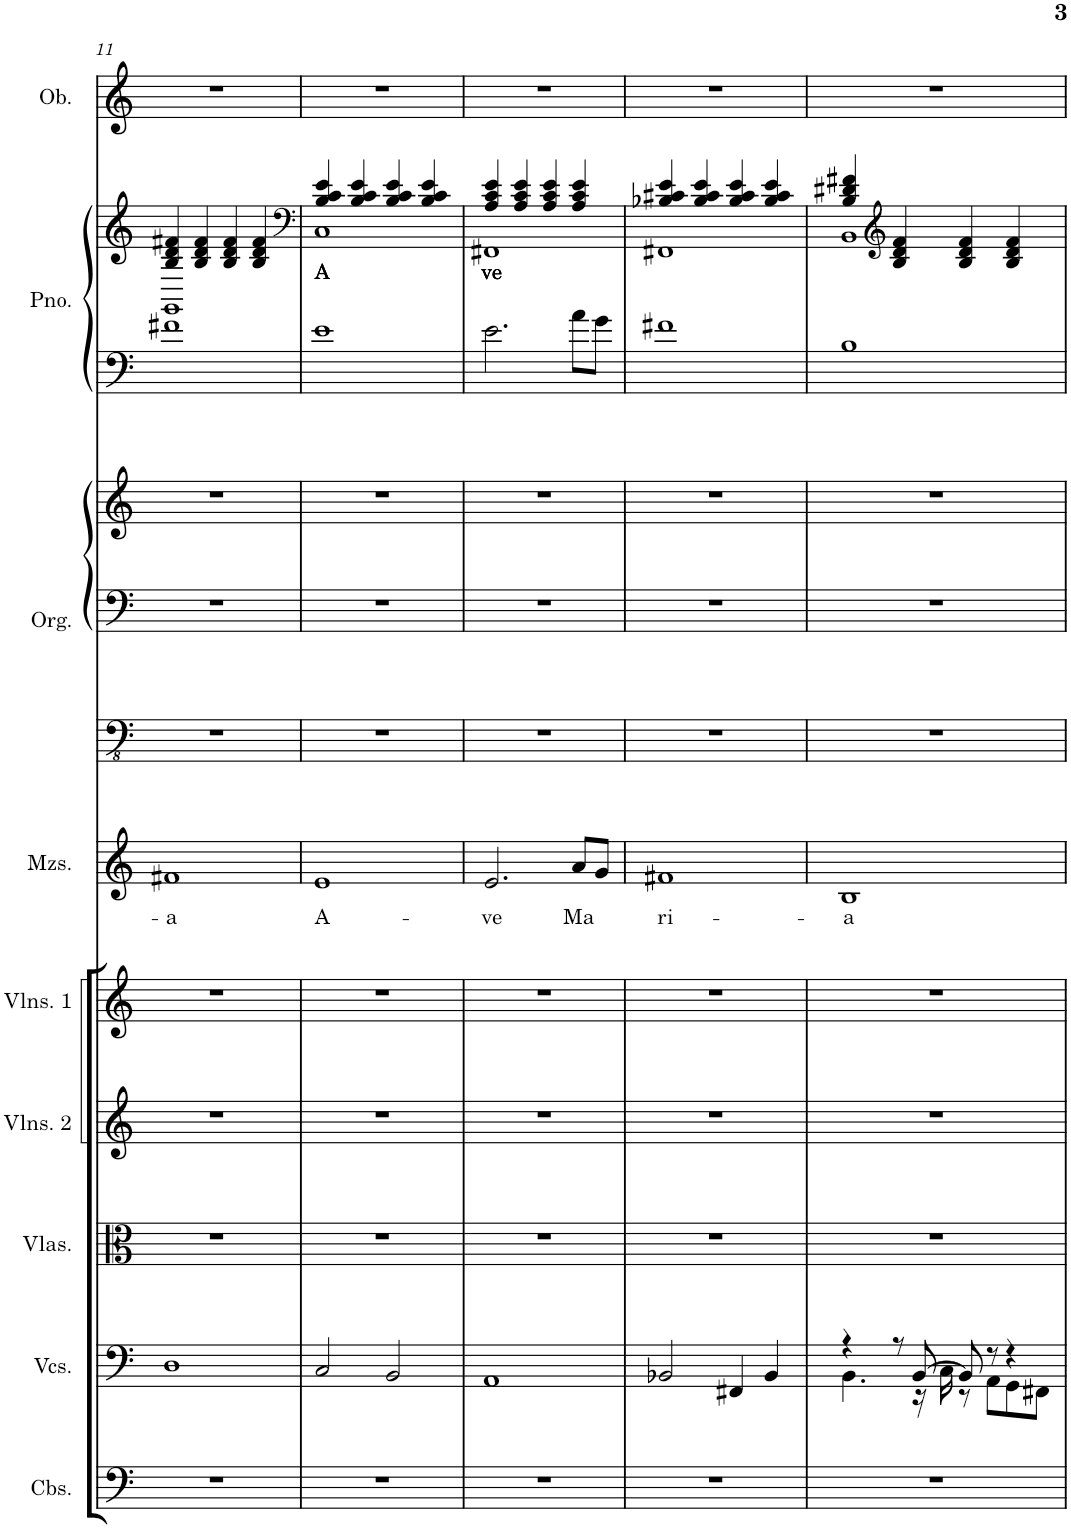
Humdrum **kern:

**kern	**kern	**kern	**kern	**kern	**kern	**text	**kern	**kern	**kern	**kern	**kern	**text	**kern
*part9	*part8	*part7	*part6	*part5	*part4	*part4	*part3	*part3	*part3	*part2	*part2	*part2	*part1
*staff12	*staff11	*staff10	*staff9	*staff8	*staff7	*staff7	*staff6	*staff5	*staff4	*staff3	*staff2	*staff2	*staff1
*I"Contrabasses	*I"Violoncellos	*I"Violas	*I"Violins 2	*I"Violins 1	*I"Mezzo-soprano	*	*I"Pipe Organ	*	*	*I"Piano	*	*	*I"Oboe
*I'Cbs.	*I'Vcs.	*I'Vlas.	*I'Vlns. 2	*I'Vlns. 1	*I'Mzs.	*	*I'Org.	*	*	*I'Pno.	*	*	*I'Ob.
!!LO:PB:g=z
*clefF4	*clefF4	*clefC3	*clefG2	*clefG2	*clefG2	*	*clefFv4	*clefF4	*clefG2	*clefF4	*clefG2	*	*clefG2
*Trd7c12	*	*	*	*	*	*	*	*	*	*	*	*	*
*k[]	*k[]	*k[]	*k[]	*k[]	*k[]	*	*k[]	*k[]	*k[]	*k[]	*k[]	*	*k[]
*M4/4	*M4/4	*M4/4	*M4/4	*M4/4	*M4/4	*	*M4/4	*M4/4	*M4/4	*M4/4	*M4/4	*	*M4/4
=11	=11	=11	=11	=11	=11	=11	=11	=11	=11	=11	=11	=11	=11
!	!	!	!	!	!	!LO:LY:b	!	!	!	!	!	!	!
*	*	*	*	*	*	*	*	*	*	*	*^	*	*
1r	1D	1r	1r	1r	1f#X	-a	1r	1r	1r	1f#X	4B/ 4d/ 4f#X/	1GG	.	1r
.	.	.	.	.	.	.	.	.	.	.	4B/ 4d/ 4f#/	.	.	.
.	.	.	.	.	.	.	.	.	.	.	4B/ 4d/ 4f#/	.	.	.
.	.	.	.	.	.	.	.	.	.	.	4B/ 4d/ 4f#/	.	.	.
=12	=12	=12	=12	=12	=12	=12	=12	=12	=12	=12	=12	=12	=12	=12
*	*	*	*	*	*	*	*	*	*	*	*clefF4	*	*	*
!	!	!	!	!	!	!LO:LY:b	!	!	!	!	!	!	!LO:LY:b	!
1r	2C/	1r	1r	1r	1e	A-	1r	1r	1r	1e	4B/ 4c/ 4e/	1C	A	1r
.	.	.	.	.	.	.	.	.	.	.	4B/ 4c/ 4e/	.	.	.
.	2BB/	.	.	.	.	.	.	.	.	.	4B/ 4c/ 4e/	.	.	.
.	.	.	.	.	.	.	.	.	.	.	4B/ 4c/ 4e/	.	.	.
=13	=13	=13	=13	=13	=13	=13	=13	=13	=13	=13	=13	=13	=13	=13
!	!	!	!	!	!	!LO:LY:b	!	!	!	!	!	!	!LO:LY:b	!
1r	1AA	1r	1r	1r	2.e/	-ve	1r	1r	1r	2.e\	4A/ 4c/ 4e/	1FF#X	ve	1r
.	.	.	.	.	.	.	.	.	.	.	4A/ 4c/ 4e/	.	.	.
.	.	.	.	.	.	.	.	.	.	.	4A/ 4c/ 4e/	.	.	.
!	!	!	!	!	!	!LO:LY:b	!	!	!	!	!	!	!	!
.	.	.	.	.	8a/L	Ma	.	.	.	8a\L	4A/ 4c/ 4e/	.	.	.
.	.	.	.	.	8g/J	.	.	.	.	8g\J	.	.	.	.
=14	=14	=14	=14	=14	=14	=14	=14	=14	=14	=14	=14	=14	=14	=14
!	!	!	!	!	!	!LO:LY:b	!	!	!	!	!	!	!	!
1r	2BB-X/	1r	1r	1r	1f#X	ri-	1r	1r	1r	1f#X	4B-X/ 4c#X/ 4e/	1FF#X	.	1r
.	.	.	.	.	.	.	.	.	.	.	4B-/ 4c#/ 4e/	.	.	.
.	4FF#X/	.	.	.	.	.	.	.	.	.	4B-/ 4c#/ 4e/	.	.	.
.	4BB-/	.	.	.	.	.	.	.	.	.	4B-/ 4c#/ 4e/	.	.	.
=15	=15	=15	=15	=15	=15	=15	=15	=15	=15	=15	=15	=15	=15	=15
*	*^	*	*	*	*	*	*	*	*	*	*	*	*	*
!	!	!	!	!	!	!	!LO:LY:b	!	!	!	!	!	!	!	!
1r	4r	4.BB\	1r	1r	1r	1B	-a	1r	1r	1r	1B	4B/ 4d#X/ 4f#X/	1BB	.	1r
*	*	*	*	*	*	*	*	*	*	*	*	*clefG2	*	*	*
.	8r	.	.	.	.	.	.	.	.	.	.	4B/ 4d#/ 4f#/	.	.	.
.	[8BB/	16r	.	.	.	.	.	.	.	.	.	.	.	.	.
.	.	16C\	.	.	.	.	.	.	.	.	.	.	.	.	.
.	8BB/]	8r	.	.	.	.	.	.	.	.	.	4B/ 4d#/ 4f#/	.	.	.
.	8r	8AA\L	.	.	.	.	.	.	.	.	.	.	.	.	.
.	4r	8GG\	.	.	.	.	.	.	.	.	.	4B/ 4d#/ 4f#/	.	.	.
.	.	8FF#X\J	.	.	.	.	.	.	.	.	.	.	.	.	.
*	*v	*v	*	*	*	*	*	*	*	*	*	*v	*v	*	*
=	=	=	=	=	=	=	=	=	=	=	=	=	=
*-	*-	*-	*-	*-	*-	*-	*-	*-	*-	*-	*-	*-	*-
